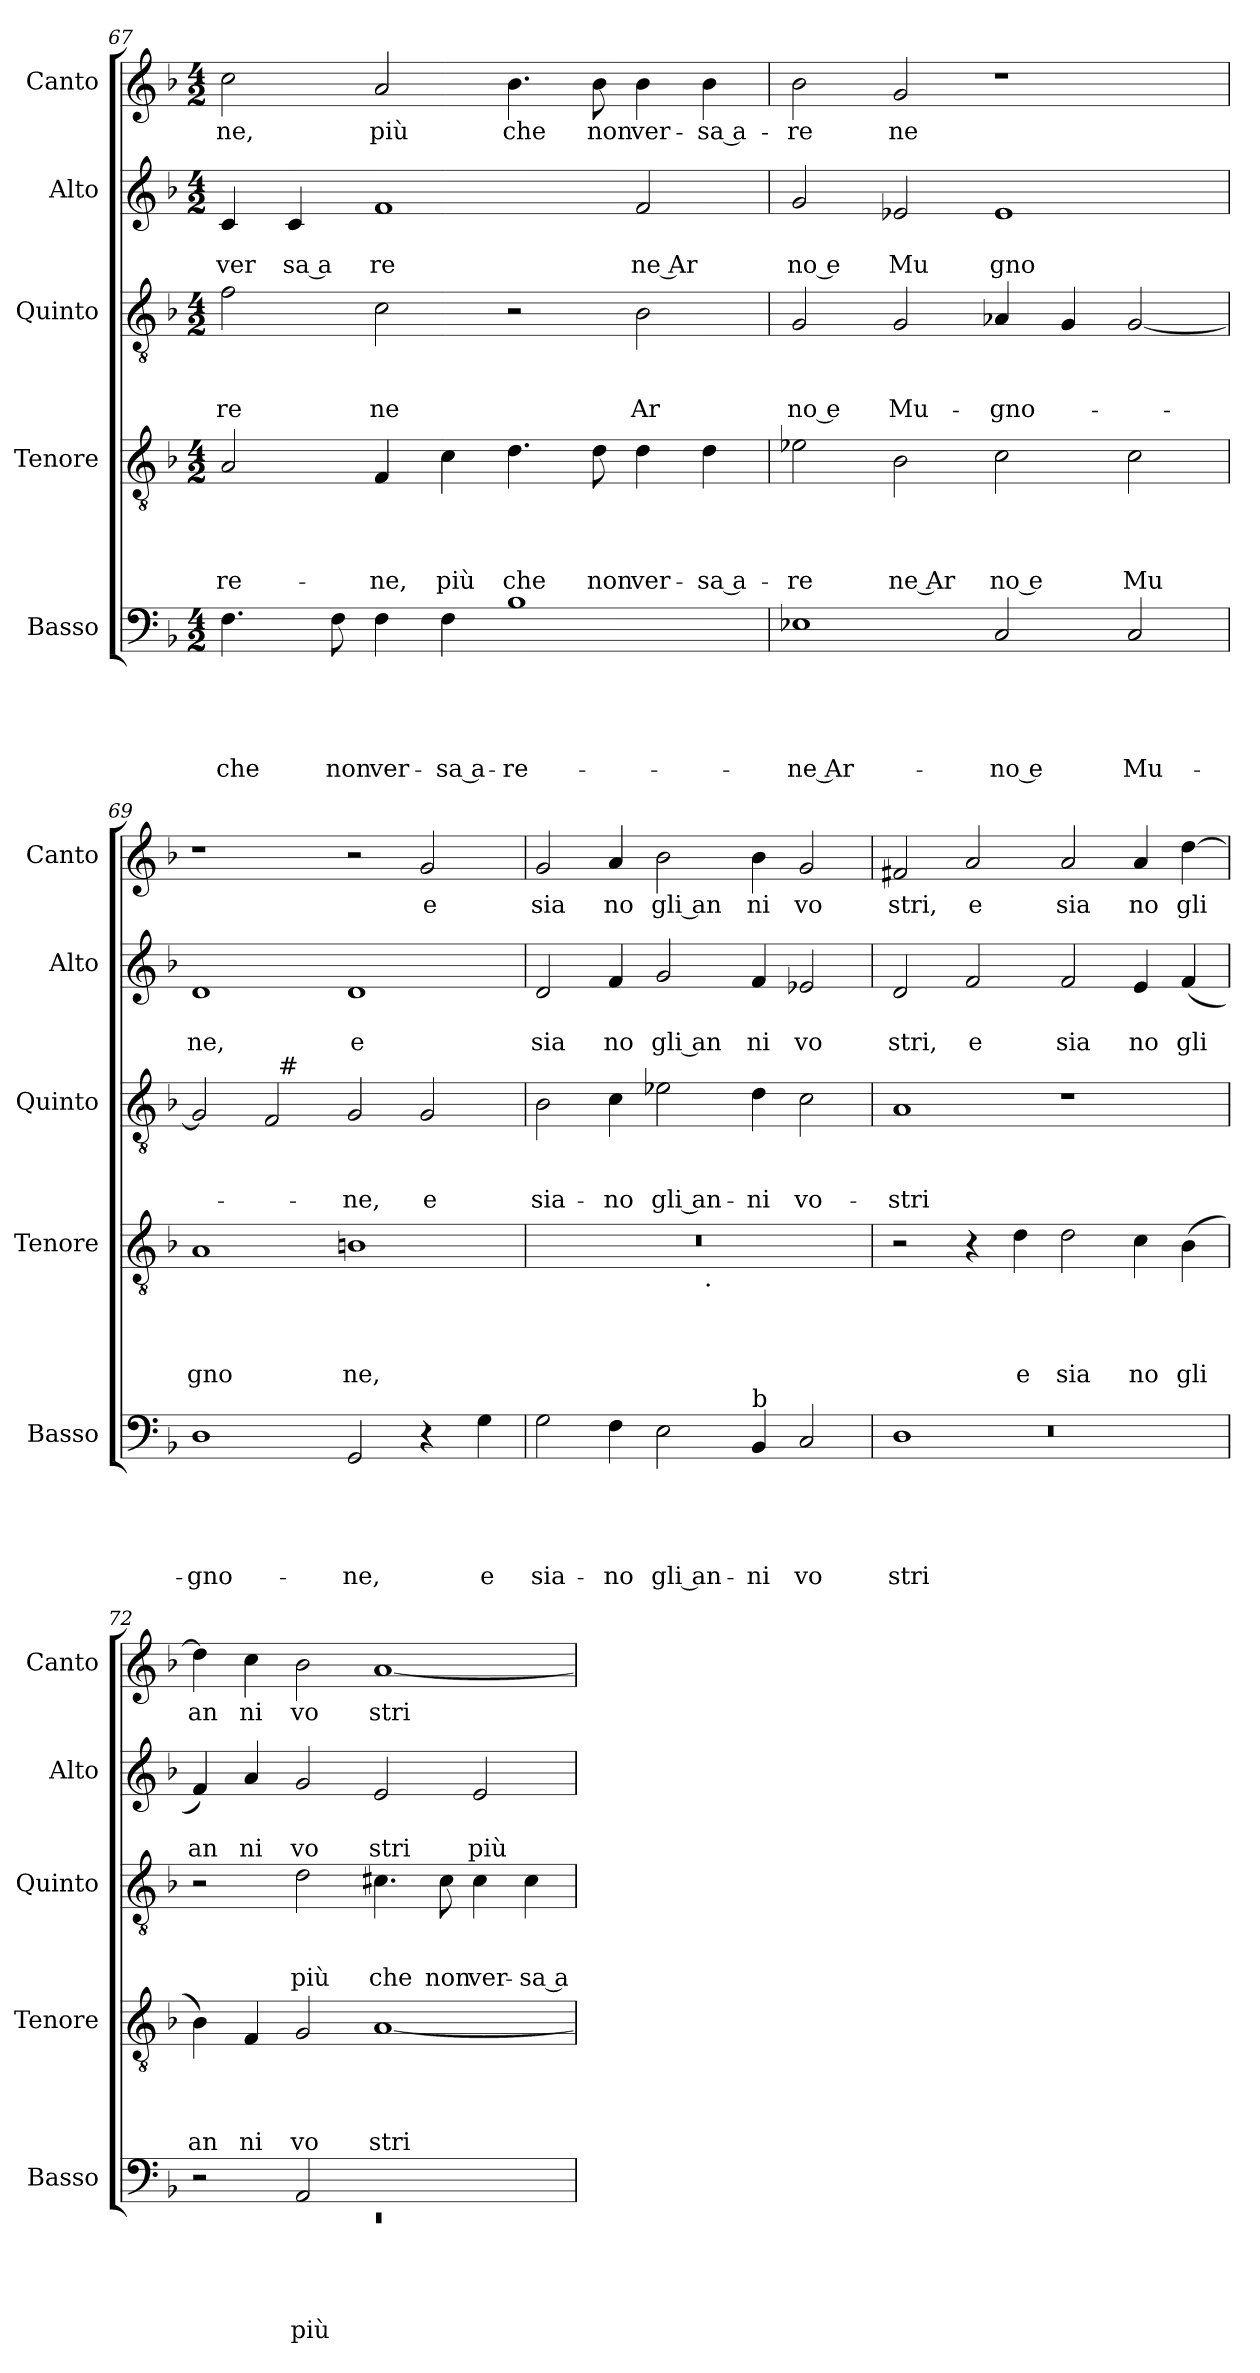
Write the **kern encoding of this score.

**kern	**text	**text	**text	**text	**text	**kern	**text	**text	**text	**text	**kern	**text	**text	**text	**kern	**text	**text	**kern	**text
*part5	*part5	*part5	*part5	*part5	*part5	*part4	*part4	*part4	*part4	*part4	*part3	*part3	*part3	*part3	*part2	*part2	*part2	*part1	*part1
*staff5	*staff5	*staff5	*staff5	*staff5	*staff5	*staff4	*staff4	*staff4	*staff4	*staff4	*staff3	*staff3	*staff3	*staff3	*staff2	*staff2	*staff2	*staff1	*staff1
*I"Basso	*	*	*	*	*	*I"Tenore	*	*	*	*	*I"Quinto	*	*	*	*I"Alto	*	*	*I"Canto	*
*I'Basso	*	*	*	*	*	*I'Tenore	*	*	*	*	*I'Quinto	*	*	*	*I'Alto	*	*	*I'Canto	*
*clefF4	*	*	*	*	*	*clefGv2	*	*	*	*	*clefGv2	*	*	*	*clefG2	*	*	*clefG2	*
*k[b-]	*	*	*	*	*	*k[b-]	*	*	*	*	*k[b-]	*	*	*	*k[b-]	*	*	*k[b-]	*
*F:	*	*	*	*	*	*F:	*	*	*	*	*F:	*	*	*	*F:	*	*	*F:	*
*M4/2	*	*	*	*	*	*M4/2	*	*	*	*	*M4/2	*	*	*	*M4/2	*	*	*M4/2	*
=67	=67	=67	=67	=67	=67	=67	=67	=67	=67	=67	=67	=67	=67	=67	=67	=67	=67	=67	=67
!	!	!	!	!	!LO:LY:b	!	!	!	!	!LO:LY:b	!	!	!	!LO:LY:b	!	!	!LO:LY:b	!	!LO:LY:b
4.F\	.	.	.	.	che	2A/	.	.	.	-re-	2f\	.	.	re	4c/	.	ver	2cc\	-ne,
!	!	!	!	!	!	!	!	!	!	!	!	!	!	!	!	!	!LO:LY:b:rj	!	!
.	.	.	.	.	.	.	.	.	.	.	.	.	.	.	4c/	.	sa a	.	.
!	!	!	!	!	!LO:LY:b	!	!	!	!	!	!	!	!	!	!	!	!	!	!
8F\	.	.	.	.	non	.	.	.	.	.	.	.	.	.	.	.	.	.	.
!	!	!	!	!	!LO:LY:b	!	!	!	!	!LO:LY:b	!	!	!	!LO:LY:b	!	!	!LO:LY:b	!	!LO:LY:b
4F\	.	.	.	.	ver-	4F/	.	.	.	-ne,	2c\	.	.	ne	1f	.	re	2a/	più
!	!	!	!	!	!LO:LY:b:rj	!	!	!	!	!LO:LY:b	!	!	!	!	!	!	!	!	!
4F\	.	.	.	.	-sa a-	4c\	.	.	.	più	.	.	.	.	.	.	.	.	.
!	!	!	!	!	!LO:LY:b	!	!	!	!	!LO:LY:b	!	!	!	!	!	!	!	!	!LO:LY:b
1B-	.	.	.	.	-re-	4.d\	.	.	.	che	2r	.	.	.	.	.	.	4.b-\	che
!	!	!	!	!	!	!	!	!	!	!LO:LY:b	!	!	!	!	!	!	!	!	!LO:LY:b
.	.	.	.	.	.	8d\	.	.	.	non	.	.	.	.	.	.	.	8b-\	non
!	!	!	!	!	!	!	!	!	!	!LO:LY:b	!	!	!	!LO:LY:b	!	!	!LO:LY:b:rj	!	!LO:LY:b
.	.	.	.	.	.	4d\	.	.	.	ver-	2B-\	.	.	Ar	2f/	.	ne Ar	4b-\	ver-
!	!	!	!	!	!	!	!	!	!	!LO:LY:b:rj	!	!	!	!	!	!	!	!	!LO:LY:b:rj
.	.	.	.	.	.	4d\	.	.	.	-sa a-	.	.	.	.	.	.	.	4b-\	-sa a-
!!LO:LB:g=z
=68	=68	=68	=68	=68	=68	=68	=68	=68	=68	=68	=68	=68	=68	=68	=68	=68	=68	=68	=68
!	!	!	!	!	!LO:LY:b:rj	!	!	!	!	!LO:LY:b	!	!	!	!LO:LY:b:rj	!	!	!LO:LY:b:rj	!	!LO:LY:b
1E-X	.	.	.	.	-ne Ar-	2e-X\	.	.	.	-re	2G/	.	.	no e	2g/	.	no e	2b-\	-re
!	!	!	!	!	!	!	!	!	!	!LO:LY:b:rj	!	!	!	!LO:LY:b	!	!	!LO:LY:b	!	!LO:LY:b
.	.	.	.	.	.	2B-\	.	.	.	ne Ar	2G/	.	.	Mu-	2e-X/	.	Mu	2g/	ne
!	!	!	!	!	!LO:LY:b:rj	!	!	!	!	!LO:LY:b:rj	!	!	!	!LO:LY:b	!	!	!LO:LY:b	!	!
2C/	.	.	.	.	-no e	2c\	.	.	.	no e	4A-X/	.	.	-gno-	1e-	.	gno	1r	.
.	.	.	.	.	.	.	.	.	.	.	4G/	.	.	.	.	.	.	.	.
!	!	!	!	!	!LO:LY:b	!	!	!	!	!LO:LY:b	!	!	!	!	!	!	!	!	!
2C/	.	.	.	.	Mu-	2c\	.	.	.	Mu	[<2G/	.	.	.	.	.	.	.	.
=69	=69	=69	=69	=69	=69	=69	=69	=69	=69	=69	=69	=69	=69	=69	=69	=69	=69	=69	=69
!	!	!	!	!	!LO:LY:b	!	!	!	!	!LO:LY:b	!	!	!	!	!	!	!LO:LY:b	!	!
*	*	*	*	*	*	*	*	*	*	*	*^	*	*	*	*	*	*	*	*
1D	.	.	.	.	-gno-	1A	.	.	.	gno	2G/]	2ryy	.	.	.	1d	.	ne,	1r	.
.	.	.	.	.	.	.	.	.	.	.	2F/	32ryy	.	.	.	.	.	.	.	.
!	!	!	!	!	!	!	!	!	!	!	!	!LO:TX:a:t=#	!	!	!	!	!	!	!	!
.	.	.	.	.	.	.	.	.	.	.	.	1ryy	.	.	.	.	.	.	.	.
!	!	!	!	!	!LO:LY:b	!	!	!	!	!LO:LY:b	!	!	!	!	!LO:LY:b	!	!	!LO:LY:b	!	!
2GG/	.	.	.	.	-ne,	1Bn	.	.	.	ne,	2G/	.	.	.	-ne,	1d	.	e	2r	.
!	!	!	!	!	!	!	!	!	!	!	!	!	!	!	!LO:LY:b	!	!	!	!	!LO:LY:b
4r	.	.	.	.	.	.	.	.	.	.	2G/	.	.	.	e	.	.	.	2g/	e
.	.	.	.	.	.	.	.	.	.	.	.	4...ryy	.	.	.	.	.	.	.	.
!	!	!	!	!	!LO:LY:b	!	!	!	!	!	!	!	!	!	!	!	!	!	!	!
4G\	.	.	.	.	e	.	.	.	.	.	.	.	.	.	.	.	.	.	.	.
=70	=70	=70	=70	=70	=70	=70	=70	=70	=70	=70	=70	=70	=70	=70	=70	=70	=70	=70	=70	=70
!	!	!	!	!	!LO:LY:b	!	!	!	!	!	!	!	!	!	!LO:LY:b	!	!	!LO:LY:b	!	!LO:LY:b
*	*	*	*	*	*	*^	*	*	*	*	*v	*v	*	*	*	*	*	*	*	*
2G\	.	.	.	.	sia-	0r	1ryy	.	.	.	.	2B-\	.	.	sia-	2d/	.	sia	2g/	sia
!	!	!	!	!	!LO:LY:b	!	!	!	!	!	!	!	!	!	!LO:LY:b	!	!	!LO:LY:b	!	!LO:LY:b
4F\	.	.	.	.	-no	.	.	.	.	.	.	4c\	.	.	-no	4f/	.	no	4a/	no
!	!	!	!	!	!LO:LY:b:rj	!	!	!	!	!	!	!	!	!	!LO:LY:b:rj	!	!	!LO:LY:b:rj	!	!LO:LY:b:rj
2E\	.	.	.	.	gli an-	.	.	.	.	.	.	2e-X\	.	.	gli an-	2g/	.	gli an	2b-\	gli an
!	!	!	!	!	!	!	!LO:TX:b:t=.	!	!	!	!	!	!	!	!	!	!	!	!	!
.	.	.	.	.	.	.	1ryy	.	.	.	.	.	.	.	.	.	.	.	.	.
!LO:TX:a:t=b	!	!	!	!	!	!	!	!	!	!	!	!	!	!	!	!	!	!	!	!
!	!	!	!	!	!LO:LY:b	!	!	!	!	!	!	!	!	!	!LO:LY:b	!	!	!LO:LY:b	!	!LO:LY:b
4BB-/	.	.	.	.	-ni	.	.	.	.	.	.	4d\	.	.	-ni	4f/	.	ni	4b-\	ni
!	!	!	!	!	!LO:LY:b	!	!	!	!	!	!	!	!	!	!LO:LY:b	!	!	!LO:LY:b	!	!LO:LY:b
2C/	.	.	.	.	vo-	.	.	.	.	.	.	2c\	.	.	vo-	2e-X/	.	vo	2g/	vo
=71	=71	=71	=71	=71	=71	=71	=71	=71	=71	=71	=71	=71	=71	=71	=71	=71	=71	=71	=71	=71
*^	*	*	*	*	*	*	*	*	*	*	*	*	*	*	*	*	*	*	*	*
*	*^	*	*	*	*	*	*	*	*	*	*	*	*	*	*	*	*	*	*	*	*
!	!	!LO:N:vis=1	!	!	!	!	!LO:LY:b	!	!	!	!	!	!	!	!	!	!LO:LY:b	!	!	!LO:LY:b	!	!LO:LY:b
*	*	*	*	*	*	*	*	*v	*v	*	*	*	*	*	*	*	*	*	*	*	*	*
0ryy	1D	0r	.	.	.	.	-stri	2r	.	.	.	.	1A	.	.	-stri	2d/	.	stri,	2f#X/	stri,
!	!	!	!	!	!	!	!	!	!	!	!	!	!	!	!	!	!	!	!LO:LY:b	!	!LO:LY:b
.	.	.	.	.	.	.	.	4r	.	.	.	.	.	.	.	.	2f/	.	e	2a/	e
!	!	!	!	!	!	!	!	!	!	!	!	!LO:LY:b	!	!	!	!	!	!	!	!	!
.	.	.	.	.	.	.	.	4d\	.	.	.	e	.	.	.	.	.	.	.	.	.
!	!	!	!	!	!	!	!	!	!	!	!	!LO:LY:b	!	!	!	!	!	!	!LO:LY:b	!	!LO:LY:b
.	1ryy	.	.	.	.	.	.	2d\	.	.	.	sia	1r	.	.	.	2f/	.	sia	2a/	sia
!	!	!	!	!	!	!	!	!	!	!	!	!LO:LY:b	!	!	!	!	!	!	!LO:LY:b	!	!LO:LY:b
.	.	.	.	.	.	.	.	4c\	.	.	.	no	.	.	.	.	4e/	.	no	4a/	no
!	!	!	!	!	!	!	!	!	!	!	!	!LO:LY:b	!	!	!	!	!	!	!LO:LY:b	!	!LO:LY:b
.	.	.	.	.	.	.	.	(>4B-\	.	.	.	gli	.	.	.	.	(<4f/	.	gli	[>4dd\	gli
=72	=72	=72	=72	=72	=72	=72	=72	=72	=72	=72	=72	=72	=72	=72	=72	=72	=72	=72	=72	=72	=72
!	!LO:N:vis=1	!	!	!	!	!	!	!	!	!	!	!LO:LY:b:rj	!	!	!	!	!	!	!LO:LY:b:rj	!	!LO:LY:b:rj
0ryy	0rEE	2r	.	.	.	.	.	4B-\)	.	.	.	an	2r	.	.	.	4f/)	.	an	4dd\]	an
!	!	!	!	!	!	!	!	!	!	!	!	!LO:LY:b	!	!	!	!	!	!	!LO:LY:b	!	!LO:LY:b
.	.	.	.	.	.	.	.	4F/	.	.	.	ni	.	.	.	.	4a/	.	ni	4cc\	ni
!	!	!	!	!	!	!	!LO:LY:b	!	!	!	!	!LO:LY:b	!	!	!	!LO:LY:b	!	!	!LO:LY:b	!	!LO:LY:b
.	.	2AA/	.	.	.	.	più	2G/	.	.	.	vo	2d\	.	.	più	2g/	.	vo	2b-\	vo
!	!	!	!	!	!	!	!	!	!	!	!	!LO:LY:b	!	!	!	!LO:LY:b	!	!	!LO:LY:b	!	!LO:LY:b
.	.	1ryy	.	.	.	.	.	[>1A	.	.	.	stri	4.c#X\	.	.	che	2e/	.	stri	[>1a	stri
!	!	!	!	!	!	!	!	!	!	!	!	!	!	!	!	!LO:LY:b	!	!	!	!	!
.	.	.	.	.	.	.	.	.	.	.	.	.	8c#\	.	.	non	.	.	.	.	.
!	!	!	!	!	!	!	!	!	!	!	!	!	!	!	!	!LO:LY:b	!	!	!LO:LY:b	!	!
.	.	.	.	.	.	.	.	.	.	.	.	.	4c#\	.	.	ver-	2e/	.	più	.	.
!	!	!	!	!	!	!	!	!	!	!	!	!	!	!	!	!LO:LY:b:rj	!	!	!	!	!
.	.	.	.	.	.	.	.	.	.	.	.	.	4c#\	.	.	-sa a-	.	.	.	.	.
*v	*v	*v	*	*	*	*	*	*	*	*	*	*	*	*	*	*	*	*	*	*	*
=	=	=	=	=	=	=	=	=	=	=	=	=	=	=	=	=	=	=	=
*-	*-	*-	*-	*-	*-	*-	*-	*-	*-	*-	*-	*-	*-	*-	*-	*-	*-	*-	*-
